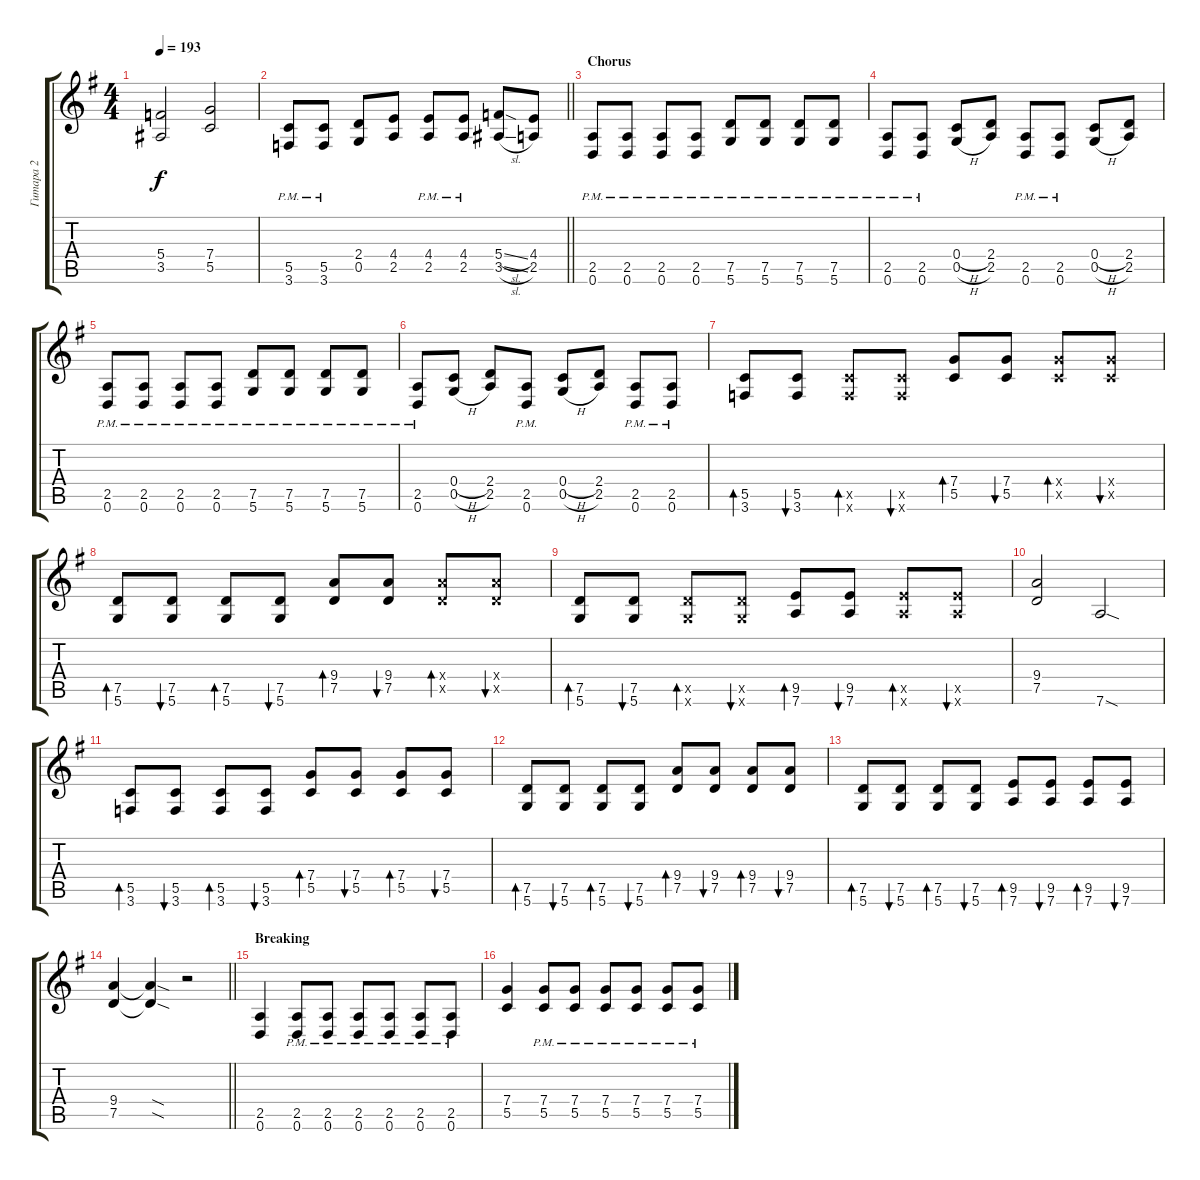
\track ("Гитара 2" "Гитара 2") {instrument distortionguitar}
\staff {score tabs}
\tuning (D4 A3 F3 C3 G2 D2) {hide}
\ts (4 4)
\tempo 193
\clef g2
\ks eminor
(5.4 3.5).2{dy f} (7.4 5.5).2 |
\barLineRight lightlight
(5.5{pm} 3.6{pm}).8 (5.5{pm} 3.6{pm}).8 (2.4 0.5).8 (4.4 2.5).8 (4.4{pm} 2.5{pm}).8 (4.4{pm} 2.5{pm}).8 (5.4{sl} 3.5{sl}).8 (4.4 2.5).8 |
\section ("" "Chorus")
(2.5{pm} 0.6{pm}).8 (2.5{pm} 0.6{pm}).8 (2.5{pm} 0.6{pm}).8 (2.5{pm} 0.6{pm}).8 (7.5{pm} 5.6{pm}).8 (7.5{pm} 5.6{pm}).8 (7.5{pm} 5.6{pm}).8 (7.5{pm} 5.6{pm}).8 |
(2.5{pm} 0.6{pm}).8 (2.5{pm} 0.6{pm}).8 (0.4{h} 0.5{h}).8 (2.4 2.5).8 (2.5{pm} 0.6{pm}).8 (2.5{pm} 0.6{pm}).8 (0.4{h} 0.5{h}).8 (2.4 2.5).8 |
(2.5{pm} 0.6{pm}).8 (2.5{pm} 0.6{pm}).8 (2.5{pm} 0.6{pm}).8 (2.5{pm} 0.6{pm}).8 (7.5{pm} 5.6{pm}).8 (7.5{pm} 5.6{pm}).8 (7.5{pm} 5.6{pm}).8 (7.5{pm} 5.6{pm}).8 |
(2.5{pm} 0.6{pm}).8 (0.4{h} 0.5{h}).8 (2.4 2.5).8 (2.5{pm} 0.6{pm}).8 (0.4{h} 0.5{h}).8 (2.4 2.5).8 (2.5{pm} 0.6{pm}).8 (2.5{pm} 0.6{pm}).8 |
(5.5 3.6).8{bd 60} (5.5 3.6).8{bu 60} (5.5{x} 3.6{x}).8{bd 60} (5.5{x} 3.6{x}).8{bu 60} (7.4 5.5).8{bd 60} (7.4 5.5).8{bu 60} (7.4{x} 5.5{x}).8{bd 60} (7.4{x} 5.5{x}).8{bu 60} |
(7.5 5.6).8{bd 60} (7.5 5.6).8{bu 60} (7.5 5.6).8{bd 60} (7.5 5.6).8{bu 60} (9.4 7.5).8{bd 60} (9.4 7.5).8{bu 60} (9.4{x} 7.5{x}).8{bd 60} (9.4{x} 7.5{x}).8{bu 60} |
(7.5 5.6).8{bd 60} (7.5 5.6).8{bu 60} (7.5{x} 5.6{x}).8{bd 60} (7.5{x} 5.6{x}).8{bu 60} (9.5 7.6).8{bd 60} (9.5 7.6).8{bu 60} (9.5{x} 7.6{x}).8{bd 60} (9.5{x} 7.6{x}).8{bu 60} |
(9.4 7.5).2 7.6{sod}.2 |
(5.5 3.6).8{bd 60} (5.5 3.6).8{bu 60} (5.5 3.6).8{bd 60} (5.5 3.6).8{bu 60} (7.4 5.5).8{bd 60} (7.4 5.5).8{bu 60} (7.4 5.5).8{bd 60} (7.4 5.5).8{bu 60} |
(7.5 5.6).8{bd 60} (7.5 5.6).8{bu 60} (7.5 5.6).8{bd 60} (7.5 5.6).8{bu 60} (9.4 7.5).8{bd 60} (9.4 7.5).8{bu 60} (9.4 7.5).8{bd 60} (9.4 7.5).8{bu 60} |
(7.5 5.6).8{bd 60} (7.5 5.6).8{bu 60} (7.5 5.6).8{bd 60} (7.5 5.6).8{bu 60} (9.5 7.6).8{bd 60} (9.5 7.6).8{bu 60} (9.5 7.6).8{bd 60} (9.5 7.6).8{bu 60} |
\barLineRight lightlight
(9.4 7.5).4 (9.4{sod t} 7.5{sod t}).4 r.2 |
\section ("" "Breaking")
(2.5 0.6).4 (2.5{pm} 0.6{pm}).8 (2.5{pm} 0.6{pm}).8 (2.5{pm} 0.6{pm}).8 (2.5{pm} 0.6{pm}).8 (2.5{pm} 0.6{pm}).8 (2.5{pm} 0.6{pm}).8 |
(7.4 5.5).4 (7.4{pm} 5.5{pm}).8 (7.4{pm} 5.5{pm}).8 (7.4{pm} 5.5{pm}).8 (7.4{pm} 5.5{pm}).8 (7.4{pm} 5.5{pm}).8 (7.4{pm} 5.5{pm}).8
